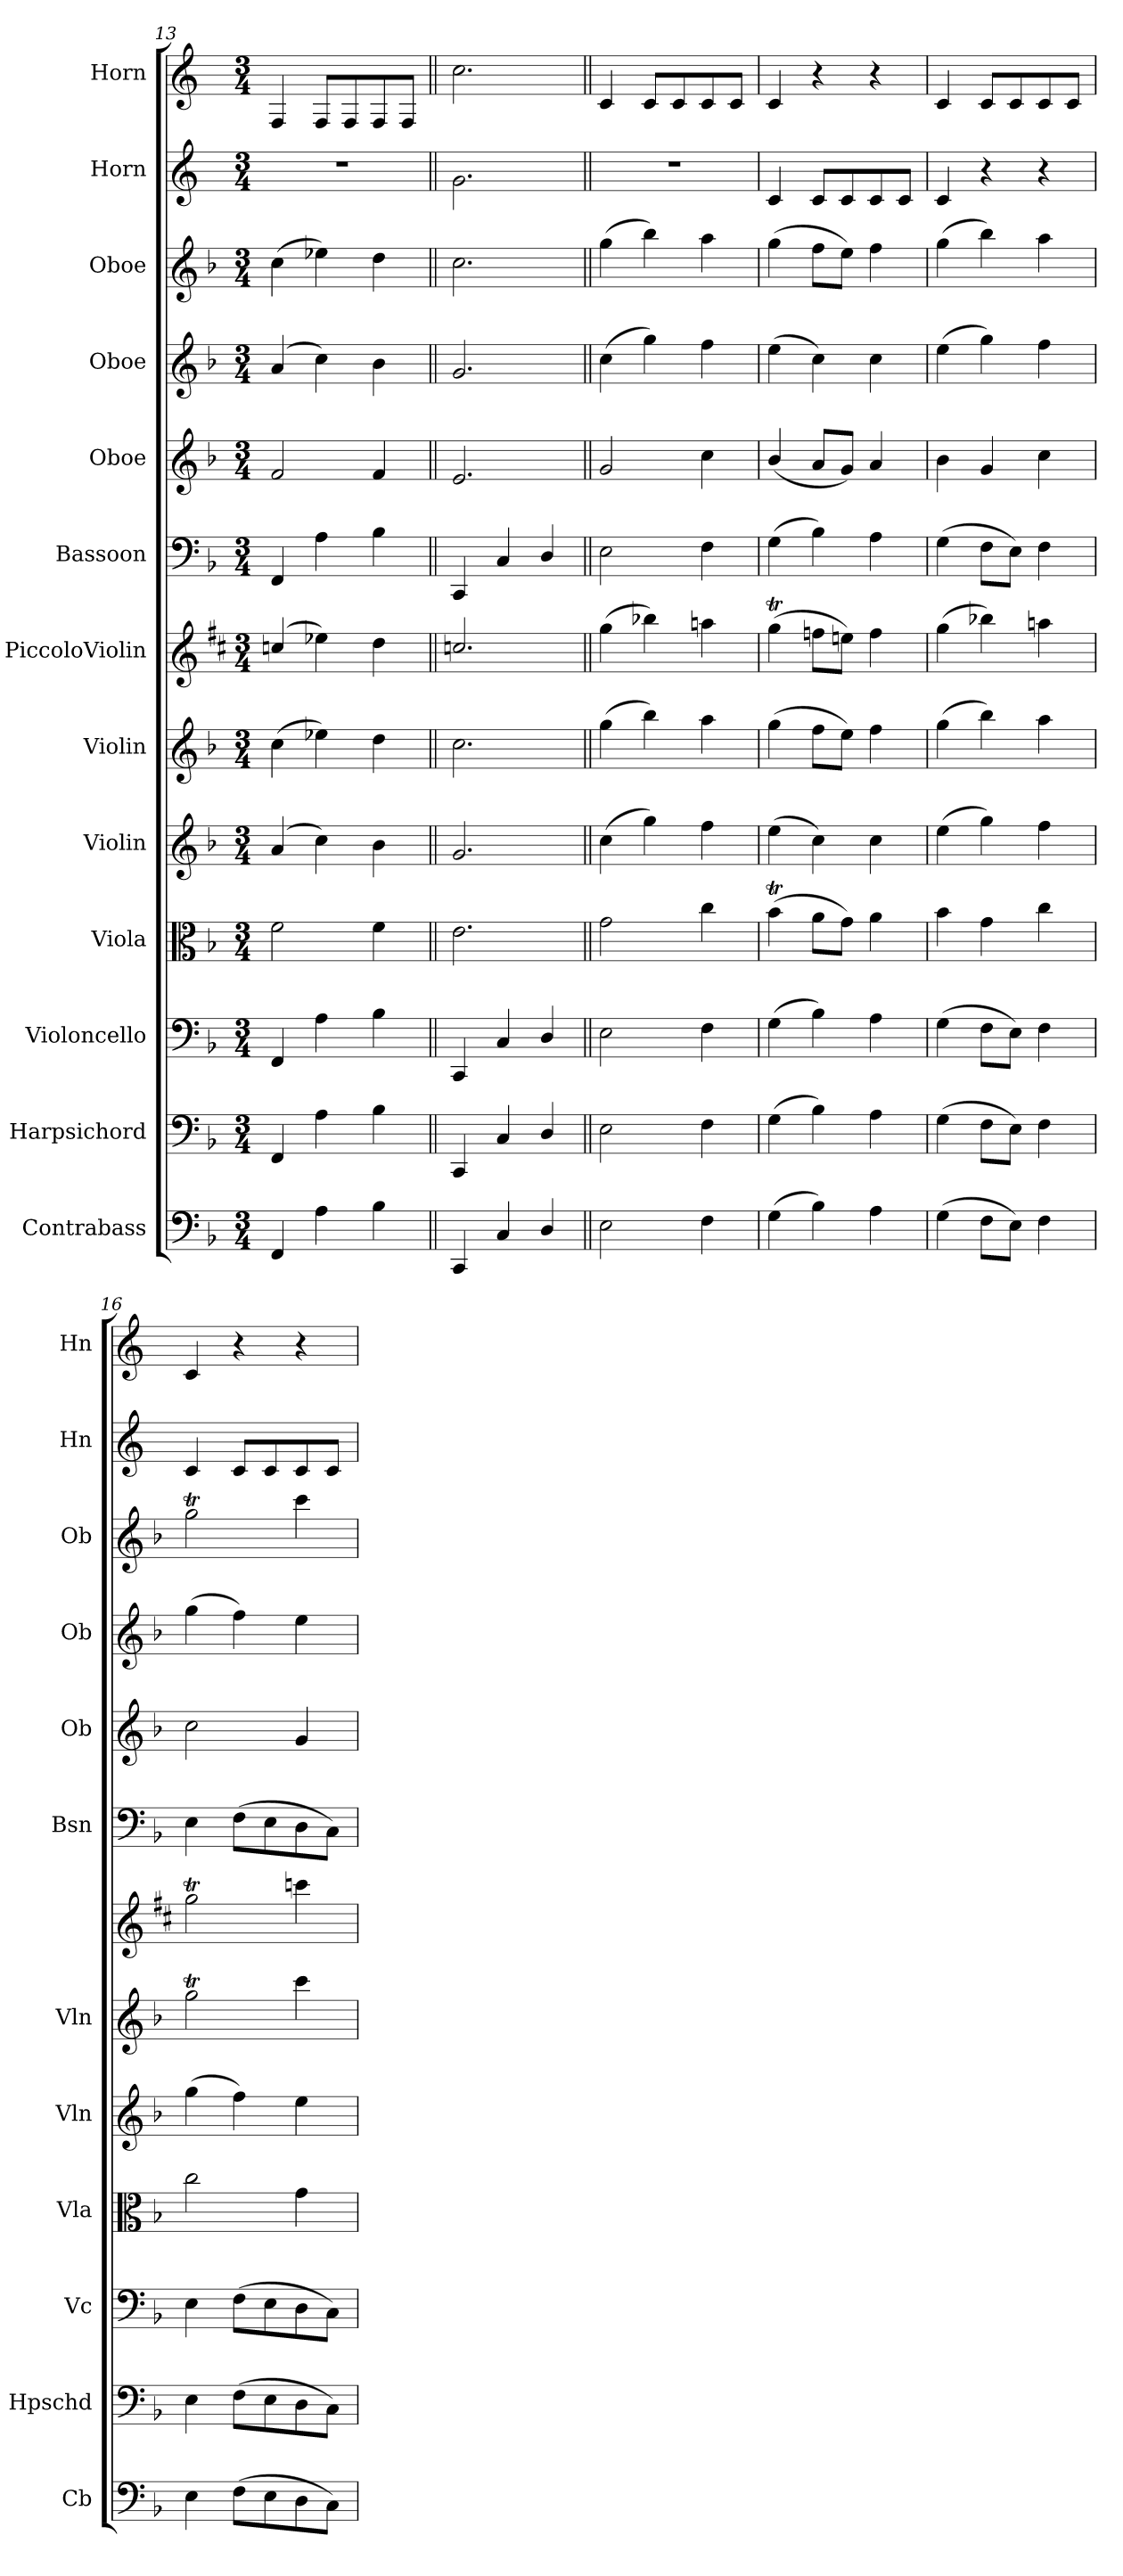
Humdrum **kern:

**kern	**kern	**kern	**kern	**kern	**kern	**kern	**kern	**kern	**kern	**kern	**kern	**kern
*part13	*part12	*part11	*part10	*part9	*part8	*part7	*part6	*part5	*part4	*part3	*part2	*part1
*staff13	*staff12	*staff11	*staff10	*staff9	*staff8	*staff7	*staff6	*staff5	*staff4	*staff3	*staff2	*staff1
*I"Contrabass	*I"Harpsichord	*I"Violoncello	*I"Viola	*I"Violin	*I"Violin	*I"PiccoloViolin	*I"Bassoon	*I"Oboe	*I"Oboe	*I"Oboe	*I"Horn	*I"Horn
*I'Cb	*I'Hpschd	*I'Vc	*I'Vla	*I'Vln	*I'Vln	*	*I'Bsn	*I'Ob	*I'Ob	*I'Ob	*I'Hn	*I'Hn
*clefF4	*clefF4	*clefF4	*clefC3	*clefG2	*clefG2	*clefG2	*clefF4	*clefG2	*clefG2	*clefG2	*clefG2	*clefG2
*k[b-]	*k[b-]	*k[b-]	*k[b-]	*k[b-]	*k[b-]	*k[f#c#]	*k[b-]	*k[b-]	*k[b-]	*k[b-]	*k[]	*k[]
*M3/4	*M3/4	*M3/4	*M3/4	*M3/4	*M3/4	*M3/4	*M3/4	*M3/4	*M3/4	*M3/4	*M3/4	*M3/4
=13	=13	=13	=13	=13	=13	=13	=13	=13	=13	=13	=13	=13
4FF/	4FF/	4FF/	2f\	(4a/	(4cc\	(4ccn/	4FF/	2f/	(4a/	(4cc\	2.r	4F/
4A\	4A\	4A\	.	4cc\)	4ee-X\)	4ee-X\)	4A\	.	4cc\)	4ee-X\)	.	8F/L
.	.	.	.	.	.	.	.	.	.	.	.	8F/
4B-\	4B-\	4B-\	4f\	4b-\	4dd\	4dd\	4B-\	4f/	4b-\	4dd\	.	8F/
.	.	.	.	.	.	.	.	.	.	.	.	8F/J
=||	=||	=||	=||	=||	=||	=||	=||	=||	=||	=||	=||	=||
4CC/	4CC/	4CC/	2.e\	2.g/	2.cc\	2.ccn/	4CC/	2.e/	2.g/	2.cc\	2.g\	2.cc\
4C/	4C/	4C/	.	.	.	.	4C/	.	.	.	.	.
4D/	4D/	4D/	.	.	.	.	4D/	.	.	.	.	.
=||	=||	=||	=||	=||	=||	=||	=||	=||	=||	=||	=||	=||
2E\	2E\	2E\	2g\	(4cc\	(4gg\	(4gg\	2E\	2g/	(4cc\	(4gg\	2.r	4c/
.	.	.	.	4gg\)	4bb-\)	4bb-X\)	.	.	4gg\)	4bb-\)	.	8c/L
.	.	.	.	.	.	.	.	.	.	.	.	8c/
4F\	4F\	4F\	4cc\	4ff\	4aa\	4aan\	4F\	4cc\	4ff\	4aa\	.	8c/
.	.	.	.	.	.	.	.	.	.	.	.	8c/J
=14	=14	=14	=14	=14	=14	=14	=14	=14	=14	=14	=14	=14
(4G\	(4G\	(4G\	(4b-T\	(4ee\	(4gg\	(4ggT\	(4G\	(4b-/	(4ee\	(4gg\	4c/	4c/
4B-\)	4B-\)	4B-\)	8a\L	4cc\)	8ff\L	8ffn\L	4B-\)	8a/L	4cc\)	8ff\L	8c/L	4r
.	.	.	8g\J)	.	8ee\J)	8een\J)	.	8g/J)	.	8ee\J)	8c/	.
4A\	4A\	4A\	4a\	4cc\	4ff\	4ff\	4A\	4a/	4cc\	4ff\	8c/	4r
.	.	.	.	.	.	.	.	.	.	.	8c/J	.
=15	=15	=15	=15	=15	=15	=15	=15	=15	=15	=15	=15	=15
(4G\	(4G\	(4G\	4b-\	(4ee\	(4gg\	(4gg\	(4G\	4b-\	(4ee\	(4gg\	4c/	4c/
8F\L	8F\L	8F\L	4g\	4gg\)	4bb-\)	4bb-X\)	8F\L	4g/	4gg\)	4bb-\)	4r	8c/L
8E\J)	8E\J)	8E\J)	.	.	.	.	8E\J)	.	.	.	.	8c/
4F\	4F\	4F\	4cc\	4ff\	4aa\	4aan\	4F\	4cc\	4ff\	4aa\	4r	8c/
.	.	.	.	.	.	.	.	.	.	.	.	8c/J
=16	=16	=16	=16	=16	=16	=16	=16	=16	=16	=16	=16	=16
4E\	4E\	4E\	2cc\	(4gg\	2ggT\	2ggT\	4E\	2cc\	(4gg\	2ggT\	4c/	4c/
(8F\L	(8F\L	(8F\L	.	4ff\)	.	.	(8F\L	.	4ff\)	.	8c/L	4r
8E\	8E\	8E\	.	.	.	.	8E\	.	.	.	8c/	.
8D\	8D\	8D\	4g\	4ee\	4ccc\	4cccn\	8D\	4g/	4ee\	4ccc\	8c/	4r
8C\J)	8C\J)	8C\J)	.	.	.	.	8C\J)	.	.	.	8c/J	.
=	=	=	=	=	=	=	=	=	=	=	=	=
*-	*-	*-	*-	*-	*-	*-	*-	*-	*-	*-	*-	*-
